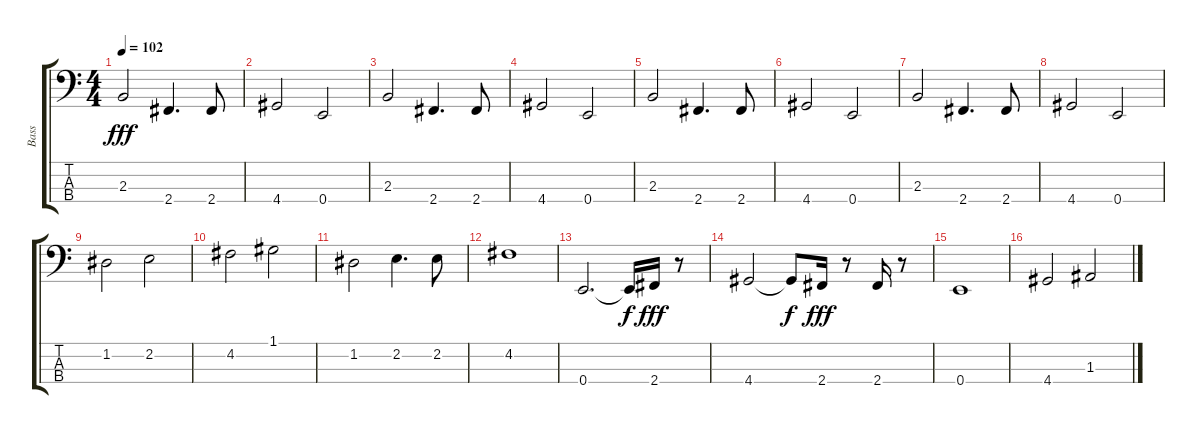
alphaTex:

\track ("Bass" "Bass") {instrument electricbasspick}
\staff {score tabs}
\tuning (G2 D2 A1 E1) {hide}
\ts (4 4)
\tempo 102
\clef f4
\ks c
2.3.2{dy fff} 2.4.4{d} 2.4.8 |
4.4.2 0.4.2 |
2.3.2 2.4.4{d} 2.4.8 |
4.4.2 0.4.2 |
2.3.2 2.4.4{d} 2.4.8 |
4.4.2 0.4.2 |
2.3.2 2.4.4{d} 2.4.8 |
4.4.2 0.4.2 |
1.2.2 2.2.2 |
4.2.2 1.1.2 |
1.2.2 2.2.4{d} 2.2.8 |
4.2.1 |
0.4.2{d} 0.4{t}.16{dy f} 2.4.16{dy fff} r.8 |
4.4.2 4.4{t}.8{dy f} 2.4.16{dy fff} r.8 2.4.16 r.8 |
0.4.1 |
4.4.2 1.3.2
